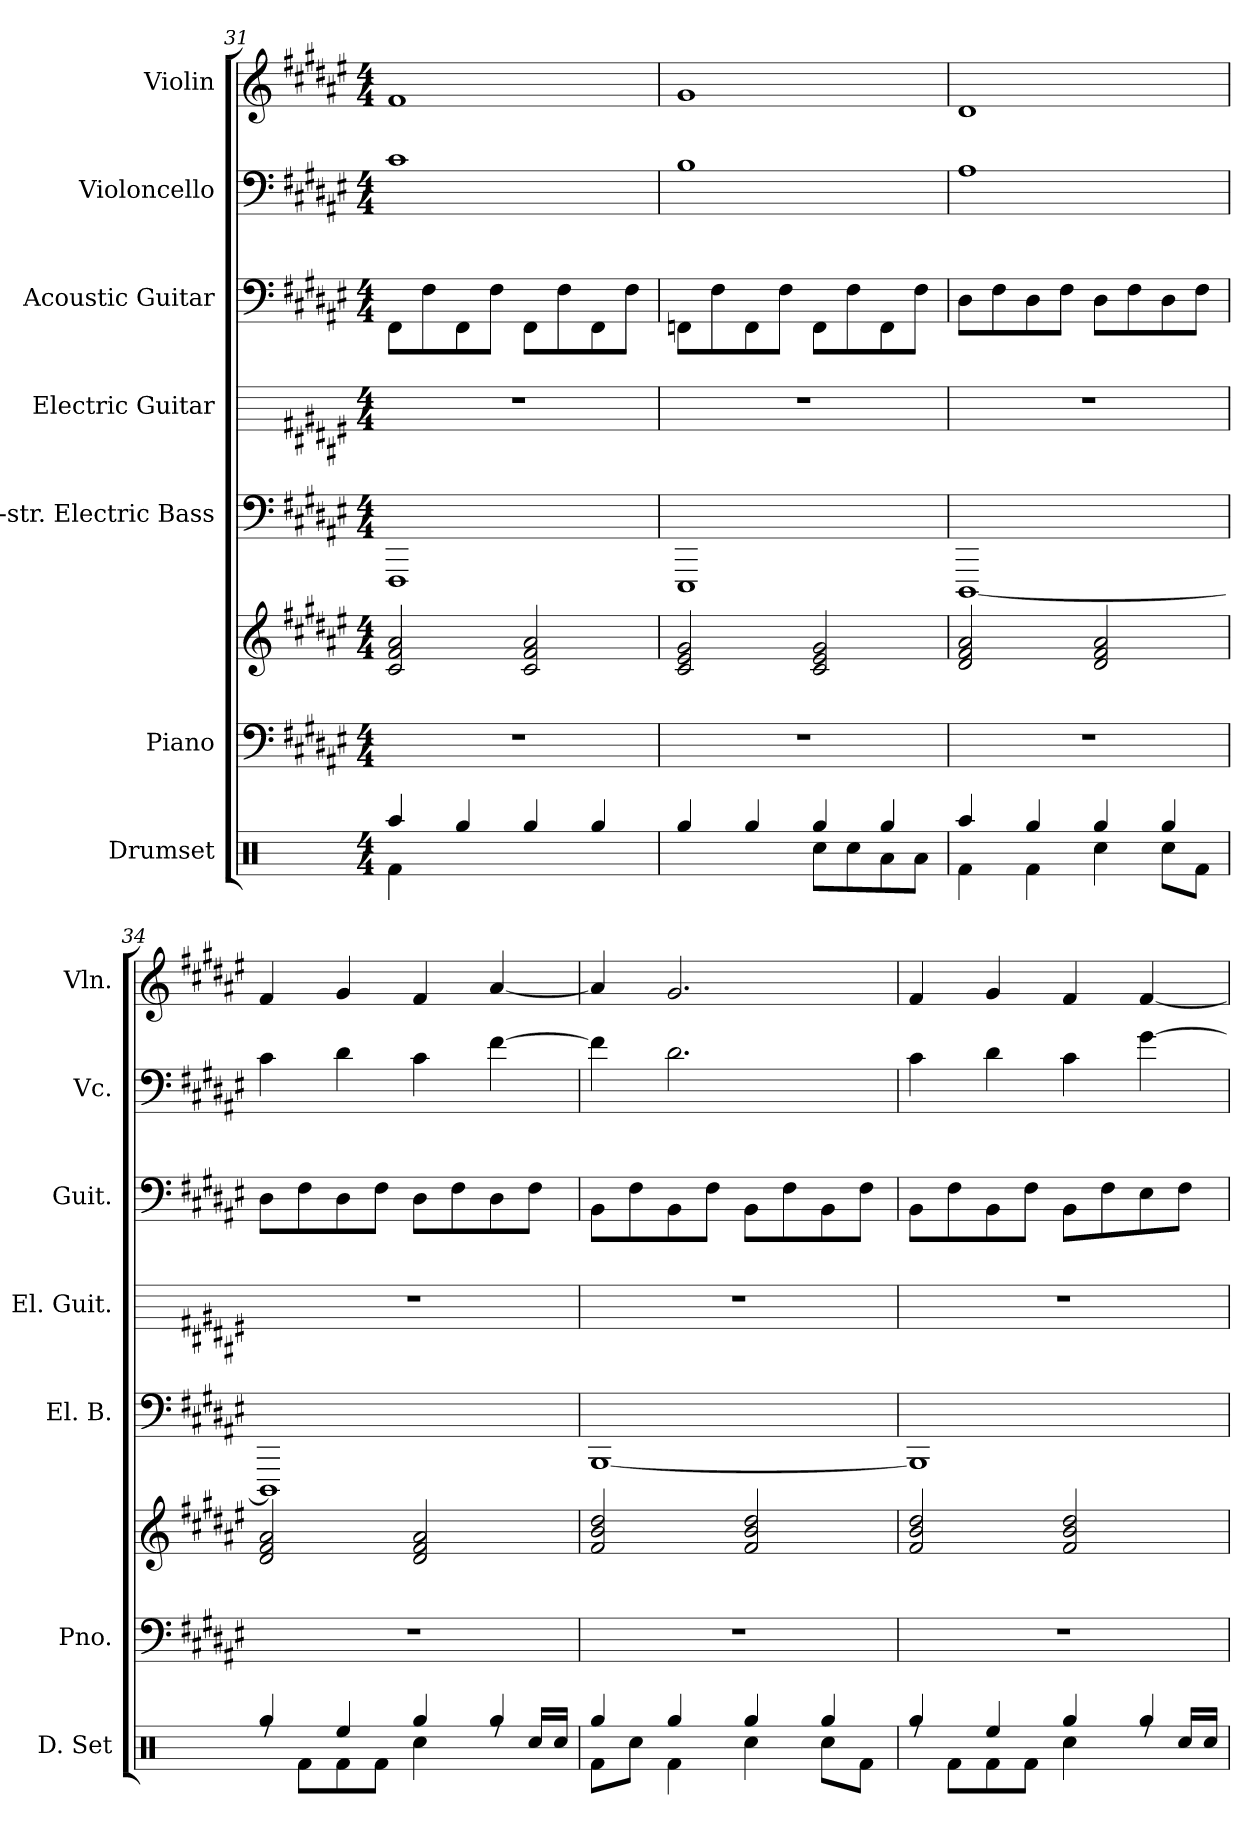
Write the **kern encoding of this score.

**kern	**kern	**kern	**kern	**kern	**kern	**kern	**kern
*part7	*part6	*part6	*part5	*part4	*part3	*part2	*part1
*staff8	*staff7	*staff6	*staff5	*staff4	*staff3	*staff2	*staff1
*I"Drumset	*I"Piano	*	*I"5-str. Electric Bass	*I"Electric Guitar	*I"Acoustic Guitar	*I"Violoncello	*I"Violin
*I'D. Set	*I'Pno.	*	*I'El. B.	*I'El. Guit.	*I'Guit.	*I'Vc.	*I'Vln.
*clefX	*clefF4	*clefG2	*	*	*	*clefF4	*clefG2
*	*	*	*ITrd7c12	*	*	*	*
*k[]	*k[f#c#g#d#a#e#]	*k[f#c#g#d#a#e#]	*k[f#c#g#d#a#e#]	*k[f#c#g#d#a#e#]	*k[f#c#g#d#a#e#]	*k[f#c#g#d#a#e#]	*k[f#c#g#d#a#e#]
*M4/4	*M4/4	*M4/4	*M4/4	*M4/4	*M4/4	*M4/4	*M4/4
=31	=31	=31	=31	=31	=31	=31	=31
*^	*	*	*	*	*	*	*
4Raa/	4Rf\	1r	2c#/ 2f#/ 2a#/	1FFFF#	1r	8FF#\L	1c#	1f#
.	.	.	.	.	.	8F#\	.	.
4Rgg/	2.ryy	.	.	.	.	8FF#\	.	.
.	.	.	.	.	.	8F#\J	.	.
4Rgg/	.	.	2c#/ 2f#/ 2a#/	.	.	8FF#\L	.	.
.	.	.	.	.	.	8F#\	.	.
4Rgg/	.	.	.	.	.	8FF#\	.	.
.	.	.	.	.	.	8F#\J	.	.
!!LO:PB:g=z
=32	=32	=32	=32	=32	=32	=32	=32	=32
4Rgg/	2ryy	1r	2c#/ 2e#/ 2g#/	1EEEE#	1r	8FF\L	1B	1g#
.	.	.	.	.	.	8F#\	.	.
4Rgg/	.	.	.	.	.	8FF\	.	.
.	.	.	.	.	.	8F#\J	.	.
4Rgg/	8Rcc\L	.	2c#/ 2e#/ 2g#/	.	.	8FF\L	.	.
.	8Rcc\	.	.	.	.	8F#\	.	.
4Rgg/	8Ra\	.	.	.	.	8FF\	.	.
.	8Ra\J	.	.	.	.	8F#\J	.	.
=33	=33	=33	=33	=33	=33	=33	=33	=33
4Raa/	4Rf\	1r	2d#/ 2f#/ 2a#/	[1DDDD#	1r	8D#\L	1A#	1d#
.	.	.	.	.	.	8F#\	.	.
4Rgg/	4Rf\	.	.	.	.	8D#\	.	.
.	.	.	.	.	.	8F#\J	.	.
4Rgg/	4Rcc\	.	2d#/ 2f#/ 2a#/	.	.	8D#\L	.	.
.	.	.	.	.	.	8F#\	.	.
4Rgg/	8Rcc\L	.	.	.	.	8D#\	.	.
.	8Rf\J	.	.	.	.	8F#\J	.	.
=34	=34	=34	=34	=34	=34	=34	=34	=34
4Rgg/	8rff	1r	2d#/ 2f#/ 2a#/	1DDDD#]	1r	8D#\L	4c#\	4f#/
.	8Rf\L	.	.	.	.	8F#\	.	.
4Ree/	8Rf\	.	.	.	.	8D#\	4d#\	4g#/
.	8Rf\J	.	.	.	.	8F#\J	.	.
4Rgg/	4Rcc\	.	2d#/ 2f#/ 2a#/	.	.	8D#\L	4c#\	4f#/
.	.	.	.	.	.	8F#\	.	.
4Rgg/	8rff	.	.	.	.	8D#\	[4f#\	[4a#/
.	16Rcc/LL	.	.	.	.	8F#\J	.	.
.	16Rcc/JJ	.	.	.	.	.	.	.
=35	=35	=35	=35	=35	=35	=35	=35	=35
4Rgg/	8Rf\L	1r	2f#/ 2b/ 2dd#/	[1BBBB	1r	8BB\L	4f#\]	4a#/]
.	8Rcc\J	.	.	.	.	8F#\	.	.
4Rgg/	4Rf\	.	.	.	.	8BB\	2.d#\	2.g#/
.	.	.	.	.	.	8F#\J	.	.
4Rgg/	4Rcc\	.	2f#/ 2b/ 2dd#/	.	.	8BB\L	.	.
.	.	.	.	.	.	8F#\	.	.
4Rgg/	8Rcc\L	.	.	.	.	8BB\	.	.
.	8Rf\J	.	.	.	.	8F#\J	.	.
!!LO:PB:g=z
=36	=36	=36	=36	=36	=36	=36	=36	=36
4Rgg/	8rff	1r	2f#/ 2b/ 2dd#/	1BBBB]	1r	8BB\L	4c#\	4f#/
.	8Rf\L	.	.	.	.	8F#\	.	.
4Ree/	8Rf\	.	.	.	.	8BB\	4d#\	4g#/
.	8Rf\J	.	.	.	.	8F#\J	.	.
4Rgg/	4Rcc\	.	2f#/ 2b/ 2dd#/	.	.	8BB\L	4c#\	4f#/
.	.	.	.	.	.	8F#\	.	.
4Rgg/	8rff	.	.	.	.	8E#\	[4g#\	[4f#/
.	16Rcc/LL	.	.	.	.	8F#\J	.	.
.	16Rcc/JJ	.	.	.	.	.	.	.
*v	*v	*	*	*	*	*	*	*
=	=	=	=	=	=	=	=
*-	*-	*-	*-	*-	*-	*-	*-
